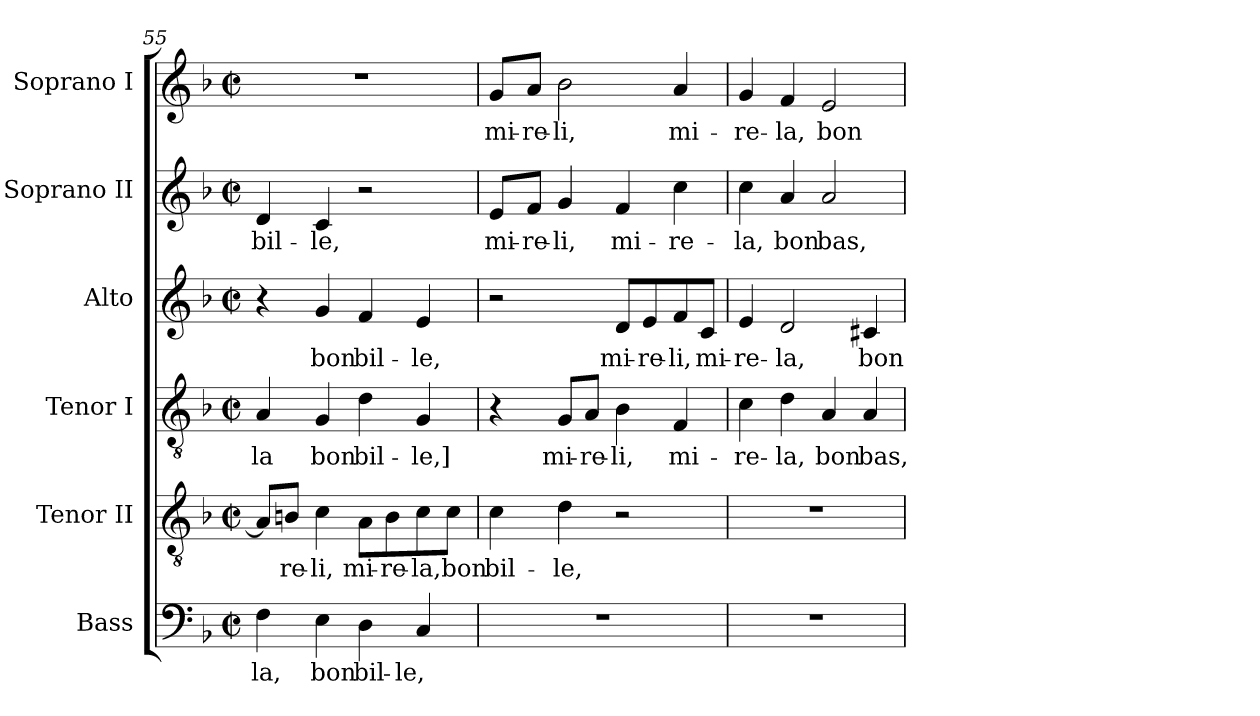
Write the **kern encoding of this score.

**kern	**text	**kern	**text	**kern	**text	**kern	**text	**kern	**text	**kern	**text
*part6	*part6	*part5	*part5	*part4	*part4	*part3	*part3	*part2	*part2	*part1	*part1
*staff6	*staff6	*staff5	*staff5	*staff4	*staff4	*staff3	*staff3	*staff2	*staff2	*staff1	*staff1
*I"Bass	*	*I"Tenor II	*	*I"Tenor I	*	*I"Alto	*	*I"Soprano II	*	*I"Soprano I	*
*I'B.	*	*I'T.	*	*I'T.	*	*I'A.	*	*I'S.	*	*I'S.	*
*clefF4	*	*clefGv2	*	*clefGv2	*	*clefG2	*	*clefG2	*	*clefG2	*
*	*	*ITrd7c12	*	*ITrd7c12	*	*	*	*	*	*	*
*k[b-]	*	*k[b-]	*	*k[b-]	*	*k[b-]	*	*k[b-]	*	*k[b-]	*
*d:	*	*d:	*	*d:	*	*d:	*	*d:	*	*d:	*
*M2/2	*	*M2/2	*	*M2/2	*	*M2/2	*	*M2/2	*	*M2/2	*
*met(c|)	*	*met(c|)	*	*met(c|)	*	*met(c|)	*	*met(c|)	*	*met(c|)	*
=55	=55	=55	=55	=55	=55	=55	=55	=55	=55	=55	=55
!	!LO:LY:b:color=#000000	!	!	!	!	!	!	!	!	!	!
!	!	!	!	!	!LO:LY:b:color=#000000	!	!	!	!	!	!
!	!	!	!	!	!	!	!	!	!LO:LY:b:color=#000000	!	!
4Fi\	-la,	8AAi/L]	.	4AAi/	-la	4r	.	4di/	bil-	1r	.
!	!	!	!LO:LY:b:color=#000000	!	!	!	!	!	!	!	!
.	.	8BBni/J	-re-	.	.	.	.	.	.	.	.
!	!LO:LY:b:color=#000000	!	!	!	!	!	!	!	!	!	!
!	!	!	!LO:LY:b:color=#000000	!	!	!	!	!	!	!	!
!	!	!	!	!	!LO:LY:b:color=#000000	!	!	!	!	!	!
!	!	!	!	!	!	!	!LO:LY:b:color=#000000	!	!	!	!
!	!	!	!	!	!	!	!	!	!LO:LY:b:color=#000000	!	!
4Ei\	bon	4Ci\	-li,	4GGi/	bon	4gi/	bon	4ci/	-le,	.	.
!	!LO:LY:b:color=#000000	!	!	!	!	!	!	!	!	!	!
!	!	!	!LO:LY:b:color=#000000	!	!	!	!	!	!	!	!
!	!	!	!	!	!LO:LY:b:color=#000000	!	!	!	!	!	!
!	!	!	!	!	!	!	!LO:LY:b:color=#000000	!	!	!	!
4Di\	bil-	8AAi\L	mi-	4Di\	bil-	4fi/	bil-	2r	.	.	.
!	!	!	!LO:LY:b:color=#000000	!	!	!	!	!	!	!	!
.	.	8BBi\	-re-	.	.	.	.	.	.	.	.
!	!LO:LY:b:color=#000000	!	!	!	!	!	!	!	!	!	!
!	!	!	!LO:LY:b:color=#000000	!	!	!	!	!	!	!	!
!	!	!	!	!	!LO:LY:b:color=#000000	!	!	!	!	!	!
!	!	!	!	!	!	!	!LO:LY:b:color=#000000	!	!	!	!
4Ci/	-le,	8Ci\	-la,	4GGi/	-le,]	4ei/	-le,	.	.	.	.
!	!	!	!LO:LY:b:color=#000000	!	!	!	!	!	!	!	!
.	.	8Ci\J	bon	.	.	.	.	.	.	.	.
=56	=56	=56	=56	=56	=56	=56	=56	=56	=56	=56	=56
!	!	!	!LO:LY:b:color=#000000	!	!	!	!	!	!	!	!
!	!	!	!	!	!	!	!	!	!LO:LY:b:color=#000000	!	!
!	!	!	!	!	!	!	!	!	!	!	!LO:LY:b:color=#000000
1r	.	4Ci\	bil-	4r	.	2r	.	8ei/L	mi-	8gi/L	mi-
!	!	!	!	!	!	!	!	!	!LO:LY:b:color=#000000	!	!
!	!	!	!	!	!	!	!	!	!	!	!LO:LY:b:color=#000000
.	.	.	.	.	.	.	.	8fi/J	-re-	8ai/J	-re-
!	!	!	!LO:LY:b:color=#000000	!	!	!	!	!	!	!	!
!	!	!	!	!	!LO:LY:b:color=#000000	!	!	!	!	!	!
!	!	!	!	!	!	!	!	!	!LO:LY:b:color=#000000	!	!
!	!	!	!	!	!	!	!	!	!	!	!LO:LY:b:color=#000000
.	.	4Di\	-le,	8GGi/L	mi-	.	.	4gi/	-li,	2b-i\	-li,
!	!	!	!	!	!LO:LY:b:color=#000000	!	!	!	!	!	!
.	.	.	.	8AAi/J	-re-	.	.	.	.	.	.
!	!	!	!	!	!LO:LY:b:color=#000000	!	!	!	!	!	!
!	!	!	!	!	!	!	!LO:LY:b:color=#000000	!	!	!	!
!	!	!	!	!	!	!	!	!	!LO:LY:b:color=#000000	!	!
.	.	2r	.	4BB-i\	-li,	8di/L	mi-	4fi/	mi-	.	.
!	!	!	!	!	!	!	!LO:LY:b:color=#000000	!	!	!	!
.	.	.	.	.	.	8ei/	-re-	.	.	.	.
!	!	!	!	!	!LO:LY:b:color=#000000	!	!	!	!	!	!
!	!	!	!	!	!	!	!LO:LY:b:color=#000000	!	!	!	!
!	!	!	!	!	!	!	!	!	!LO:LY:b:color=#000000	!	!
!	!	!	!	!	!	!	!	!	!	!	!LO:LY:b:color=#000000
.	.	.	.	4FFi/	mi-	8fi/	-li,	4cci\	-re-	4ai/	mi-
!	!	!	!	!	!	!	!LO:LY:b:color=#000000	!	!	!	!
.	.	.	.	.	.	8ci/J	mi-	.	.	.	.
=57	=57	=57	=57	=57	=57	=57	=57	=57	=57	=57	=57
!	!	!	!	!	!LO:LY:b:color=#000000	!	!	!	!	!	!
!	!	!	!	!	!	!	!LO:LY:b:color=#000000	!	!	!	!
!	!	!	!	!	!	!	!	!	!LO:LY:b:color=#000000	!	!
!	!	!	!	!	!	!	!	!	!	!	!LO:LY:b:color=#000000
1r	.	1r	.	4Ci\	-re-	4ei/	-re-	4cci\	-la,	4gi/	-re-
!	!	!	!	!	!LO:LY:b:color=#000000	!	!	!	!	!	!
!	!	!	!	!	!	!	!LO:LY:b:color=#000000	!	!	!	!
!	!	!	!	!	!	!	!	!	!LO:LY:b:color=#000000	!	!
!	!	!	!	!	!	!	!	!	!	!	!LO:LY:b:color=#000000
.	.	.	.	4Di\	-la,	2di/	-la,	4ai/	bon	4fi/	-la,
!	!	!	!	!	!LO:LY:b:color=#000000	!	!	!	!	!	!
!	!	!	!	!	!	!	!	!	!LO:LY:b:color=#000000	!	!
!	!	!	!	!	!	!	!	!	!	!	!LO:LY:b:color=#000000
.	.	.	.	4AAi/	bon	.	.	2ai/	bas,	2ei/	bon
!	!	!	!	!	!LO:LY:b:color=#000000	!	!	!	!	!	!
!	!	!	!	!	!	!	!LO:LY:b:color=#000000	!	!	!	!
.	.	.	.	4AAi/	bas,	4c#Xi/	bon	.	.	.	.
=	=	=	=	=	=	=	=	=	=	=	=
*-	*-	*-	*-	*-	*-	*-	*-	*-	*-	*-	*-
